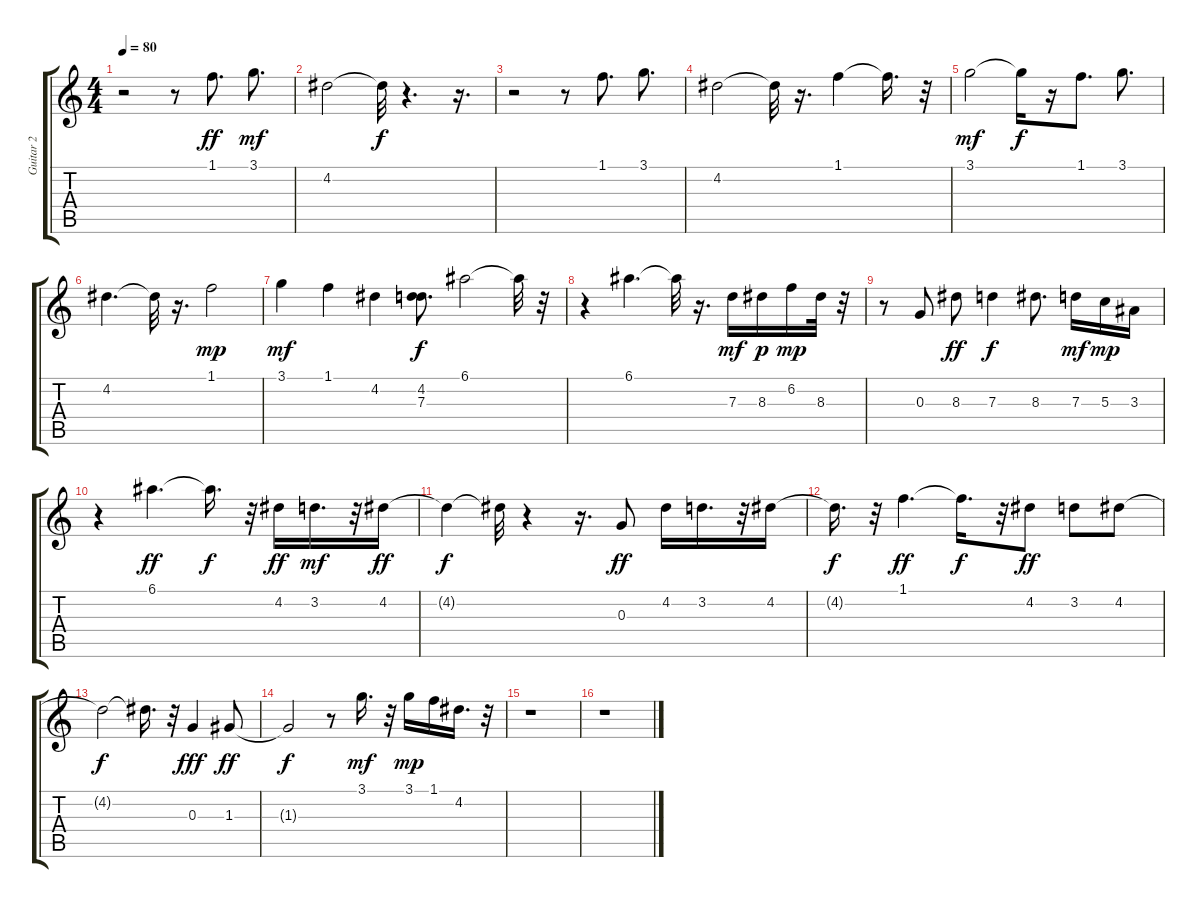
\track ("Guitar 2" "Guitar 2") {instrument acousticguitarsteel}
\staff {score tabs}
\tuning (E4 B3 G3 D3 A2 E2) {hide}
\ts (4 4)
\tempo 80
\clef g2
\ks c
r.2{dy f} r.8 1.1.8{d dy ff} 3.1.8{d dy mf} |
4.2.2 4.2{t}.32{dy f} r.4{d} r.16{d} |
r.2 r.8 1.1.8{d} 3.1.8{d} |
4.2.2 4.2{t}.32 r.16{d} 1.1.4 1.1{t}.16{d} r.32 |
3.1.2{dy mf} 3.1{t}.16{dy f} r.16 1.1.8{d} 3.1.8{d} |
4.2.4{d} 4.2{t}.32 r.16{d} 1.1.2{dy mp} |
3.1.4{dy mf} 1.1.4 4.2.4 (4.2 7.3).8{d dy f} 6.1.2 6.1{t}.32 r.32 |
r.4 6.1.4{d} 6.1{t}.32 r.16{d} 7.3.16{dy mf} 8.3.16{dy p} 6.2.16{dy mp} 8.3.32 r.32 |
r.8 0.3.8 8.3.8{dy ff} 7.3.4{dy f} 8.3.8{d} 7.3.16{dy mf} 5.3.16{dy mp} 3.3.16 |
r.4 6.1.4{d dy ff} 6.1{t}.16{d dy f} r.32 4.2.16{dy ff} 3.2.16{d dy mf} r.32 4.2.16{dy ff} |
4.2{t}.4{dy f} 4.2{t}.32 r.4 r.16{d} 0.3.8{dy ff} 4.2.16 3.2.16{d} r.32 4.2.16 |
4.2{t}.16{d dy f} r.32 1.1.4{d dy ff} 1.1{t}.16{d dy f} r.32 4.2.8{dy ff} 3.2.8 4.2.8 |
4.2{t}.2{dy f} 4.2{t}.16{d} r.32 0.3.4{dy fff} 1.3.8{dy ff} |
1.3{t}.2{dy f} r.8 3.1.16{d dy mf} r.32 3.1.16{dy mp} 1.1.16 4.2.16{d} r.32 |
r.1 |
r.1
